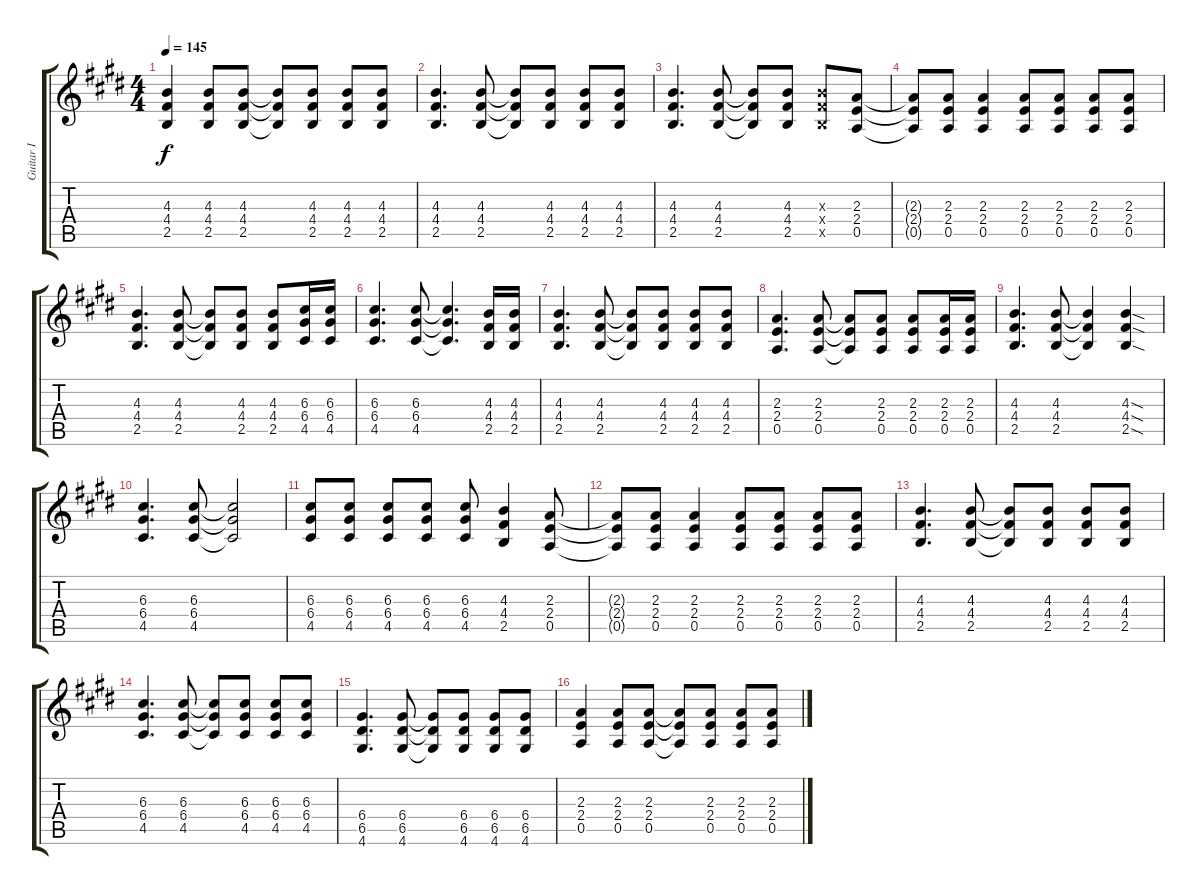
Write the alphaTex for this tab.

\track ("Guitar I" "Guitar I") {instrument overdrivenguitar}
\staff {score tabs}
\tuning (E4 B3 G3 D3 A2 E2) {hide}
\ts (4 4)
\tempo 145
\clef g2
\ks e
(4.3 4.4 2.5).4{dy f} (4.3 4.4 2.5).8 (4.3 4.4 2.5).8 (4.3{t} 4.4{t} 2.5{t}).8 (4.3 4.4 2.5).8 (4.3 4.4 2.5).8 (4.3 4.4 2.5).8 |
(4.3 4.4 2.5).4{d} (4.3 4.4 2.5).8 (4.3{t} 4.4{t} 2.5{t}).8 (4.3 4.4 2.5).8 (4.3 4.4 2.5).8 (4.3 4.4 2.5).8 |
(4.3 4.4 2.5).4{d} (4.3 4.4 2.5).8 (4.3{t} 4.4{t} 2.5{t}).8 (4.3 4.4 2.5).8 (4.3{x} 4.4{x} 2.5{x}).8 (2.3 2.4 0.5).8 |
(2.3{t} 2.4{t} 0.5{t}).8 (2.3 2.4 0.5).8 (2.3 2.4 0.5).4 (2.3 2.4 0.5).8 (2.3 2.4 0.5).8 (2.3 2.4 0.5).8 (2.3 2.4 0.5).8 |
(4.3 4.4 2.5).4{d} (4.3 4.4 2.5).8 (4.3{t} 4.4{t} 2.5{t}).8 (4.3 4.4 2.5).8 (4.3 4.4 2.5).8 (6.3 6.4 4.5).16 (6.3 6.4 4.5).16 |
(6.3 6.4 4.5).4{d} (6.3 6.4 4.5).8 (6.3{t} 6.4{t} 4.5{t}).4{d} (4.3 4.4 2.5).16 (4.3 4.4 2.5).16 |
(4.3 4.4 2.5).4{d} (4.3 4.4 2.5).8 (4.3{t} 4.4{t} 2.5{t}).8 (4.3 4.4 2.5).8 (4.3 4.4 2.5).8 (4.3 4.4 2.5).8 |
(2.3 2.4 0.5).4{d} (2.3 2.4 0.5).8 (2.3{t} 2.4{t} 0.5{t}).8 (2.3 2.4 0.5).8 (2.3 2.4 0.5).8 (2.3 2.4 0.5).16 (2.3 2.4 0.5).16 |
(4.3 4.4 2.5).4{d} (4.3 4.4 2.5).8 (4.3{t} 4.4{t} 2.5{t}).4 (4.3{sod} 4.4{sod} 2.5{sod}).4 |
(6.3 6.4 4.5).4{d} (6.3 6.4 4.5).8 (6.3{t} 6.4{t} 4.5{t}).2 |
(6.3 6.4 4.5).8 (6.3 6.4 4.5).8 (6.3 6.4 4.5).8 (6.3 6.4 4.5).8 (6.3 6.4 4.5).8 (4.3 4.4 2.5).4 (2.3 2.4 0.5).8 |
(2.3{t} 2.4{t} 0.5{t}).8 (2.3 2.4 0.5).8 (2.3 2.4 0.5).4 (2.3 2.4 0.5).8 (2.3 2.4 0.5).8 (2.3 2.4 0.5).8 (2.3 2.4 0.5).8 |
(4.3 4.4 2.5).4{d} (4.3 4.4 2.5).8 (4.3{t} 4.4{t} 2.5{t}).8 (4.3 4.4 2.5).8 (4.3 4.4 2.5).8 (4.3 4.4 2.5).8 |
(6.3 6.4 4.5).4{d} (6.3 6.4 4.5).8 (6.3{t} 6.4{t} 4.5{t}).8 (6.3 6.4 4.5).8 (6.3 6.4 4.5).8 (6.3 6.4 4.5).8 |
(6.4 6.5 4.6).4{d} (6.4 6.5 4.6).8 (6.4{t} 6.5{t} 4.6{t}).8 (6.4 6.5 4.6).8 (6.4 6.5 4.6).8 (6.4 6.5 4.6).8 |
(2.3 2.4 0.5).4 (2.3 2.4 0.5).8 (2.3 2.4 0.5).8 (2.3{t} 2.4{t} 0.5{t}).8 (2.3 2.4 0.5).8 (2.3 2.4 0.5).8 (2.3 2.4 0.5).8
